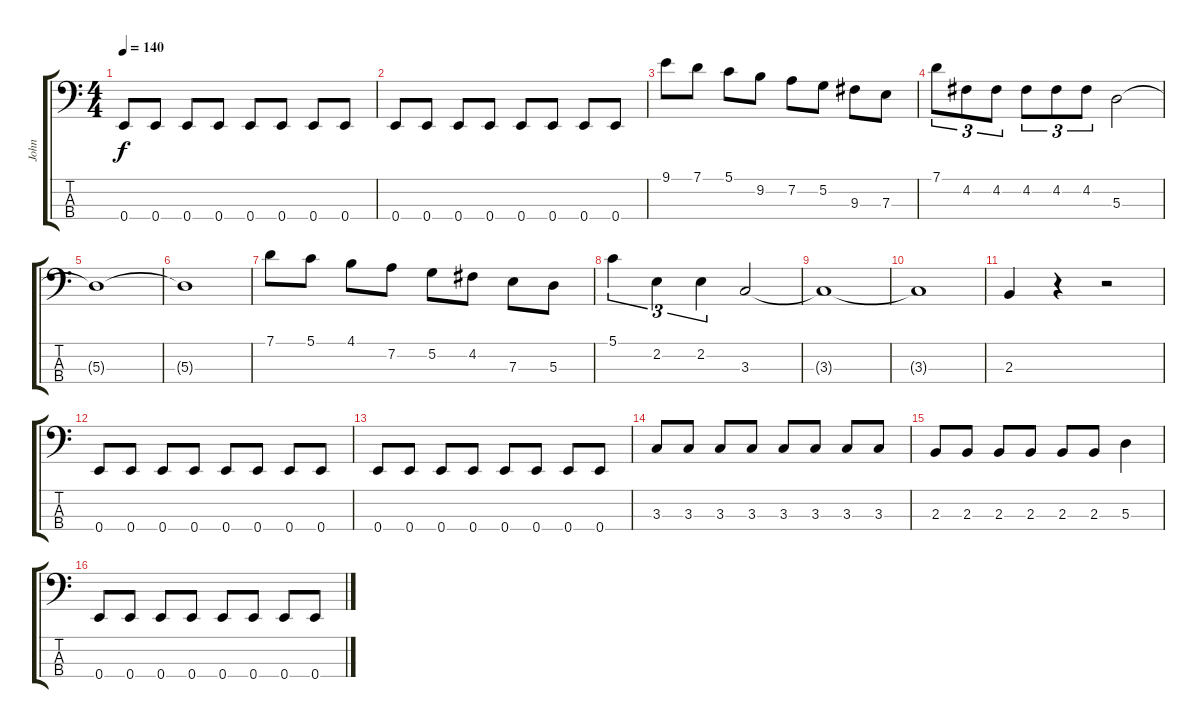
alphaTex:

\track ("John" "John") {instrument electricbassfinger}
\staff {score tabs}
\tuning (G2 D2 A1 E1) {hide}
\ts (4 4)
\tempo 140
\clef f4
\ks c
0.4.8{dy f} 0.4.8 0.4.8 0.4.8 0.4.8 0.4.8 0.4.8 0.4.8 |
0.4.8 0.4.8 0.4.8 0.4.8 0.4.8 0.4.8 0.4.8 0.4.8 |
9.1.8 7.1.8 5.1.8 9.2.8 7.2.8 5.2.8 9.3.8 7.3.8 |
7.1.8{tu (3 2)} 4.2.8{tu (3 2)} 4.2.8{tu (3 2)} 4.2.8{tu (3 2)} 4.2.8{tu (3 2)} 4.2.8{tu (3 2)} 5.3.2 |
5.3{t}.1 |
5.3{t}.1 |
7.1.8 5.1.8 4.1.8 7.2.8 5.2.8 4.2.8 7.3.8 5.3.8 |
5.1.4{tu (3 2)} 2.2.4{tu (3 2)} 2.2.4{tu (3 2)} 3.3.2 |
3.3{t}.1 |
3.3{t}.1 |
2.3.4 r.4 r.2 |
0.4.8 0.4.8 0.4.8 0.4.8 0.4.8 0.4.8 0.4.8 0.4.8 |
0.4.8 0.4.8 0.4.8 0.4.8 0.4.8 0.4.8 0.4.8 0.4.8 |
3.3.8 3.3.8 3.3.8 3.3.8 3.3.8 3.3.8 3.3.8 3.3.8 |
2.3.8 2.3.8 2.3.8 2.3.8 2.3.8 2.3.8 5.3.4 |
0.4.8 0.4.8 0.4.8 0.4.8 0.4.8 0.4.8 0.4.8 0.4.8
